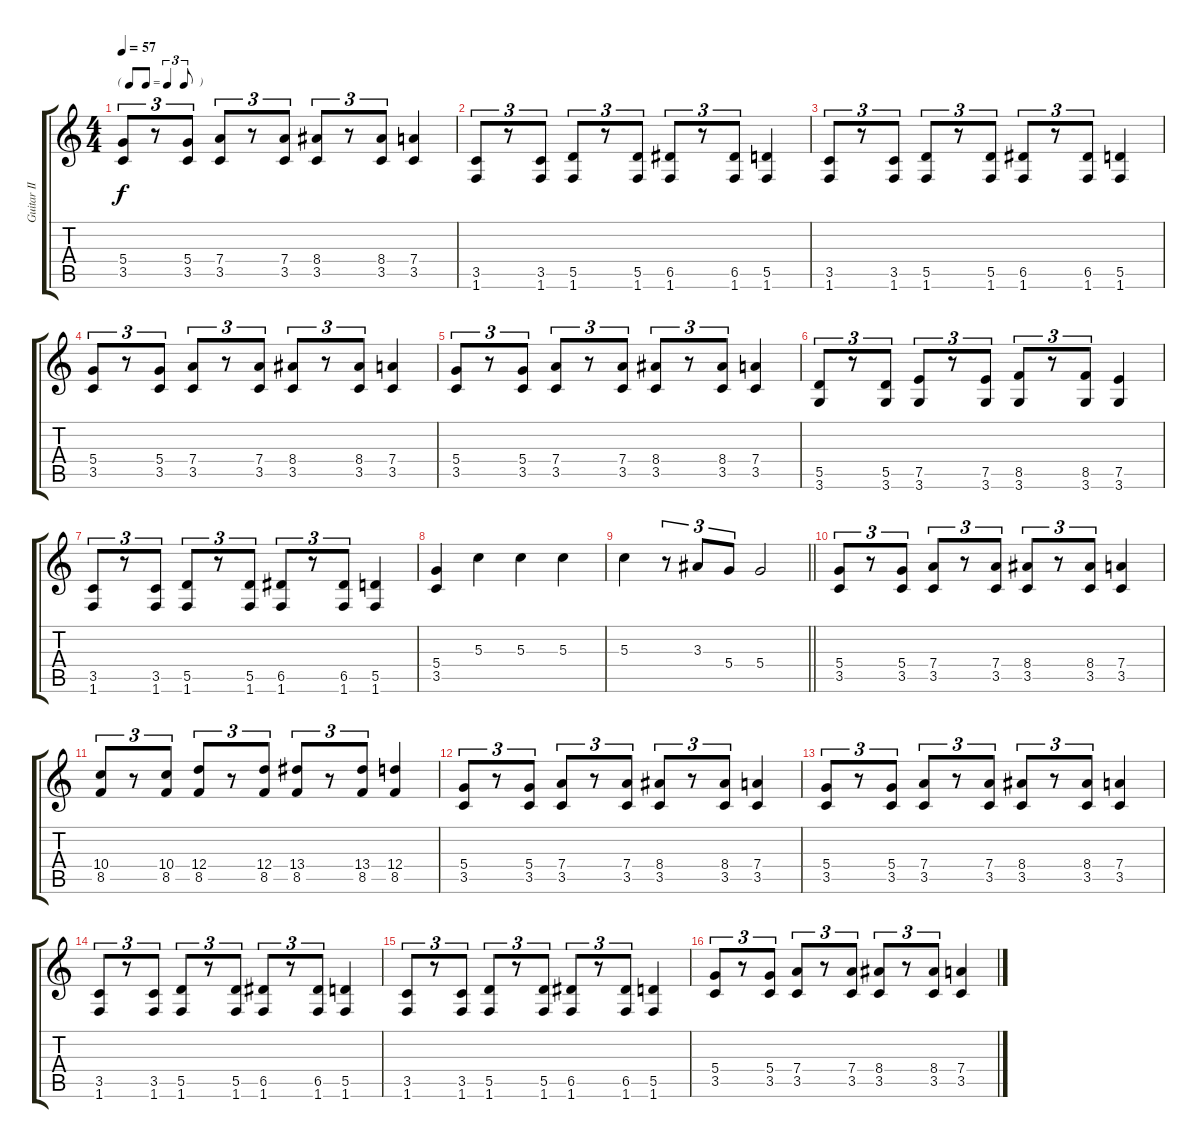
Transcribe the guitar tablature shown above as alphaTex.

\track ("Guitar II" "Guitar II") {instrument distortionguitar}
\staff {score tabs}
\tuning (E4 B3 G3 D3 A2 E2) {hide}
\ts (4 4)
\tf triplet8th
\tempo 57
\clef g2
\ks c
(5.4 3.5).8{tu (3 2) dy f} r.8{tu (3 2)} (5.4 3.5).8{tu (3 2)} (7.4 3.5).8{tu (3 2)} r.8{tu (3 2)} (7.4 3.5).8{tu (3 2)} (8.4 3.5).8{tu (3 2)} r.8{tu (3 2)} (8.4 3.5).8{tu (3 2)} (7.4 3.5).4 |
(3.5 1.6).8{tu (3 2)} r.8{tu (3 2)} (3.5 1.6).8{tu (3 2)} (5.5 1.6).8{tu (3 2)} r.8{tu (3 2)} (5.5 1.6).8{tu (3 2)} (6.5 1.6).8{tu (3 2)} r.8{tu (3 2)} (6.5 1.6).8{tu (3 2)} (5.5 1.6).4 |
(3.5 1.6).8{tu (3 2)} r.8{tu (3 2)} (3.5 1.6).8{tu (3 2)} (5.5 1.6).8{tu (3 2)} r.8{tu (3 2)} (5.5 1.6).8{tu (3 2)} (6.5 1.6).8{tu (3 2)} r.8{tu (3 2)} (6.5 1.6).8{tu (3 2)} (5.5 1.6).4 |
(5.4 3.5).8{tu (3 2)} r.8{tu (3 2)} (5.4 3.5).8{tu (3 2)} (7.4 3.5).8{tu (3 2)} r.8{tu (3 2)} (7.4 3.5).8{tu (3 2)} (8.4 3.5).8{tu (3 2)} r.8{tu (3 2)} (8.4 3.5).8{tu (3 2)} (7.4 3.5).4 |
(5.4 3.5).8{tu (3 2)} r.8{tu (3 2)} (5.4 3.5).8{tu (3 2)} (7.4 3.5).8{tu (3 2)} r.8{tu (3 2)} (7.4 3.5).8{tu (3 2)} (8.4 3.5).8{tu (3 2)} r.8{tu (3 2)} (8.4 3.5).8{tu (3 2)} (7.4 3.5).4 |
(5.5 3.6).8{tu (3 2)} r.8{tu (3 2)} (5.5 3.6).8{tu (3 2)} (7.5 3.6).8{tu (3 2)} r.8{tu (3 2)} (7.5 3.6).8{tu (3 2)} (8.5 3.6).8{tu (3 2)} r.8{tu (3 2)} (8.5 3.6).8{tu (3 2)} (7.5 3.6).4 |
(3.5 1.6).8{tu (3 2)} r.8{tu (3 2)} (3.5 1.6).8{tu (3 2)} (5.5 1.6).8{tu (3 2)} r.8{tu (3 2)} (5.5 1.6).8{tu (3 2)} (6.5 1.6).8{tu (3 2)} r.8{tu (3 2)} (6.5 1.6).8{tu (3 2)} (5.5 1.6).4 |
(5.4 3.5).4 5.3.4 5.3.4 5.3.4 |
\barLineRight lightlight
5.3.4 r.8{tu (3 2)} 3.3.8{tu (3 2)} 5.4.8{tu (3 2)} 5.4.2 |
(5.4 3.5).8{tu (3 2)} r.8{tu (3 2)} (5.4 3.5).8{tu (3 2)} (7.4 3.5).8{tu (3 2)} r.8{tu (3 2)} (7.4 3.5).8{tu (3 2)} (8.4 3.5).8{tu (3 2)} r.8{tu (3 2)} (8.4 3.5).8{tu (3 2)} (7.4 3.5).4 |
(10.4 8.5).8{tu (3 2)} r.8{tu (3 2)} (10.4 8.5).8{tu (3 2)} (12.4 8.5).8{tu (3 2)} r.8{tu (3 2)} (12.4 8.5).8{tu (3 2)} (13.4 8.5).8{tu (3 2)} r.8{tu (3 2)} (13.4 8.5).8{tu (3 2)} (12.4 8.5).4 |
(5.4 3.5).8{tu (3 2)} r.8{tu (3 2)} (5.4 3.5).8{tu (3 2)} (7.4 3.5).8{tu (3 2)} r.8{tu (3 2)} (7.4 3.5).8{tu (3 2)} (8.4 3.5).8{tu (3 2)} r.8{tu (3 2)} (8.4 3.5).8{tu (3 2)} (7.4 3.5).4 |
(5.4 3.5).8{tu (3 2)} r.8{tu (3 2)} (5.4 3.5).8{tu (3 2)} (7.4 3.5).8{tu (3 2)} r.8{tu (3 2)} (7.4 3.5).8{tu (3 2)} (8.4 3.5).8{tu (3 2)} r.8{tu (3 2)} (8.4 3.5).8{tu (3 2)} (7.4 3.5).4 |
(3.5 1.6).8{tu (3 2)} r.8{tu (3 2)} (3.5 1.6).8{tu (3 2)} (5.5 1.6).8{tu (3 2)} r.8{tu (3 2)} (5.5 1.6).8{tu (3 2)} (6.5 1.6).8{tu (3 2)} r.8{tu (3 2)} (6.5 1.6).8{tu (3 2)} (5.5 1.6).4 |
(3.5 1.6).8{tu (3 2)} r.8{tu (3 2)} (3.5 1.6).8{tu (3 2)} (5.5 1.6).8{tu (3 2)} r.8{tu (3 2)} (5.5 1.6).8{tu (3 2)} (6.5 1.6).8{tu (3 2)} r.8{tu (3 2)} (6.5 1.6).8{tu (3 2)} (5.5 1.6).4 |
(5.4 3.5).8{tu (3 2)} r.8{tu (3 2)} (5.4 3.5).8{tu (3 2)} (7.4 3.5).8{tu (3 2)} r.8{tu (3 2)} (7.4 3.5).8{tu (3 2)} (8.4 3.5).8{tu (3 2)} r.8{tu (3 2)} (8.4 3.5).8{tu (3 2)} (7.4 3.5).4
